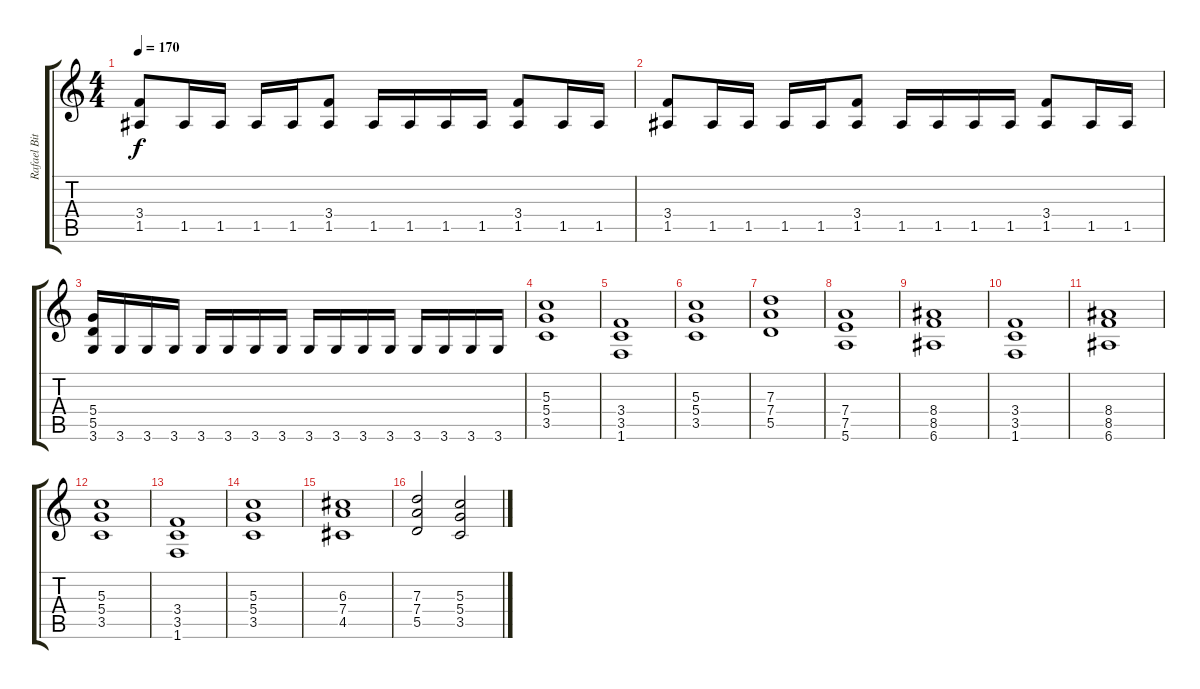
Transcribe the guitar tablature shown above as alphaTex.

\track ("Rafael Bittencourt" "Rafael Bit") {instrument distortionguitar}
\staff {score tabs}
\tuning (E4 B3 G3 D3 A2 E2) {hide}
\ts (4 4)
\tempo 170
\clef g2
\ks c
(3.4 1.5).8{dy f} 1.5.16 1.5.16 1.5.16 1.5.16 (3.4 1.5).8 1.5.16 1.5.16 1.5.16 1.5.16 (3.4 1.5).8 1.5.16 1.5.16 |
(3.4 1.5).8 1.5.16 1.5.16 1.5.16 1.5.16 (3.4 1.5).8 1.5.16 1.5.16 1.5.16 1.5.16 (3.4 1.5).8 1.5.16 1.5.16 |
(5.4 5.5 3.6).16 3.6.16 3.6.16 3.6.16 3.6.16 3.6.16 3.6.16 3.6.16 3.6.16 3.6.16 3.6.16 3.6.16 3.6.16 3.6.16 3.6.16 3.6.16 |
(5.3 5.4 3.5).1 |
(3.4 3.5 1.6).1 |
(5.3 5.4 3.5).1 |
(7.3 7.4 5.5).1 |
(7.4 7.5 5.6).1 |
(8.4 8.5 6.6).1 |
(3.4 3.5 1.6).1 |
(8.4 8.5 6.6).1 |
(5.3 5.4 3.5).1 |
(3.4 3.5 1.6).1 |
(5.3 5.4 3.5).1 |
(6.3 7.4 4.5).1 |
(7.3 7.4 5.5).2 (5.3 5.4 3.5).2
